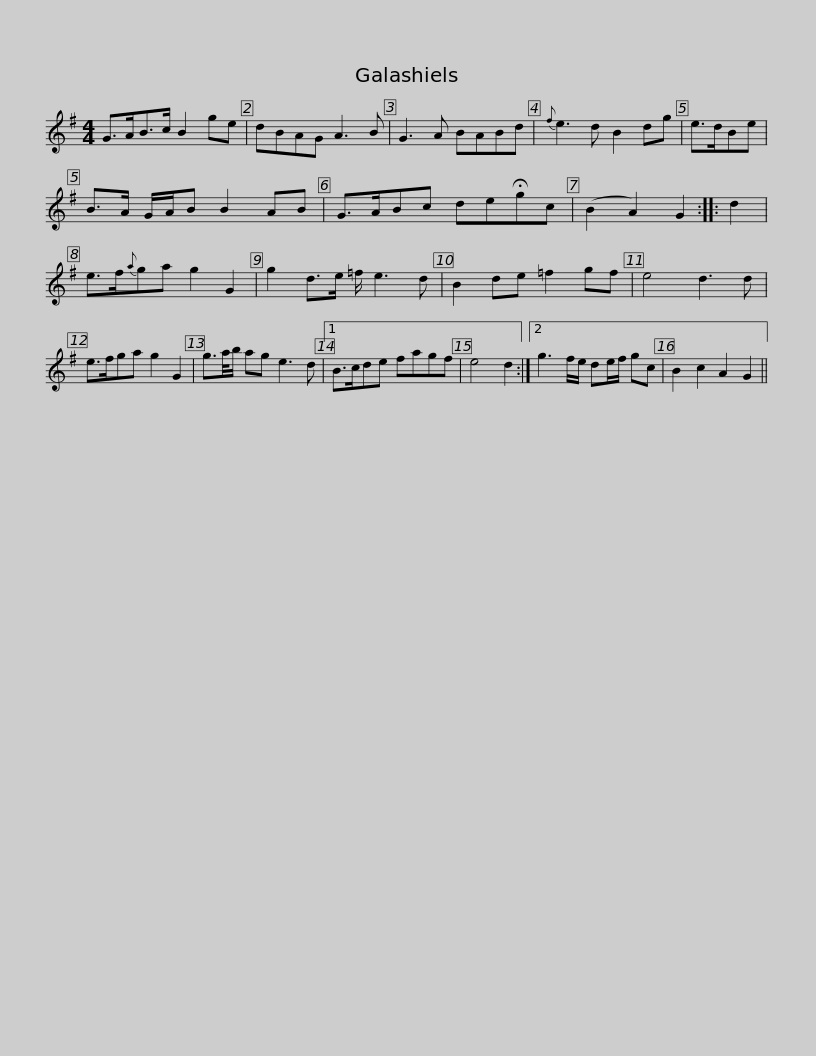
X:1
L:1/8
M:4/4
I:linebreak $
K:G
V:1 treble
V:1
 G>AB>c B2 ge | dBAG A3 B | G3 A BABd |{f} e3 d B2 dg | e>dBe | %5
 B>A G/A/B B2 AB |$ G>ABc de!fermata!gc | (B2 A2) G2 :: d2 | e>f{a}ga g2 G2 | %10
 g2 d>e =f/ e3 d | B2 de =f2 gf | e4 d3 d |$ e>fga g2 G2 | g3/2a/4b/ ag e3 d |1 %15
 B>cde fagf | e4 d2 :|2 g3 f/e/ de/f/ gc | B2 c2 A2 G2 || %19
